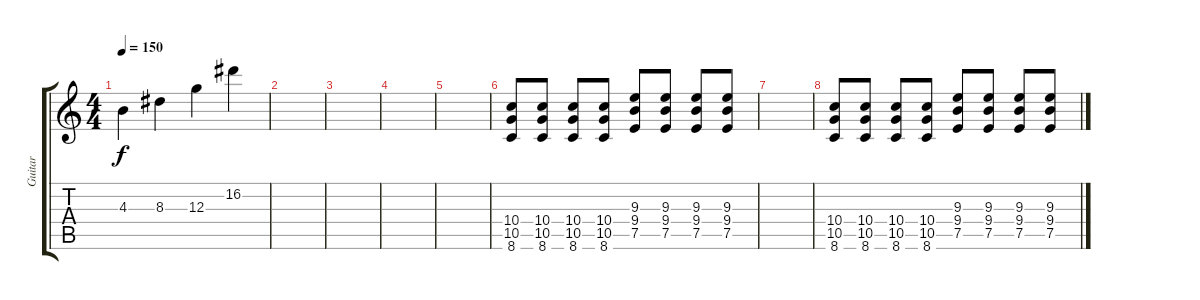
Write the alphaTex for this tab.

\track ("Guitar" "Guitar") {instrument overdrivenguitar}
\staff {score tabs}
\tuning (E4 B3 G3 D3 A2 E2) {hide}
\ts (4 4)
\tempo 150
\clef g2
\ks c
4.3.4{dy f} 8.3.4 12.3.4 16.2.4 |
|
|
|
|
(10.4 10.5 8.6).8 (10.4 10.5 8.6).8 (10.4 10.5 8.6).8 (10.4 10.5 8.6).8 (9.3 9.4 7.5).8 (9.3 9.4 7.5).8 (9.3 9.4 7.5).8 (9.3 9.4 7.5).8 |
|
(10.4 10.5 8.6).8 (10.4 10.5 8.6).8 (10.4 10.5 8.6).8 (10.4 10.5 8.6).8 (9.3 9.4 7.5).8 (9.3 9.4 7.5).8 (9.3 9.4 7.5).8 (9.3 9.4 7.5).8
